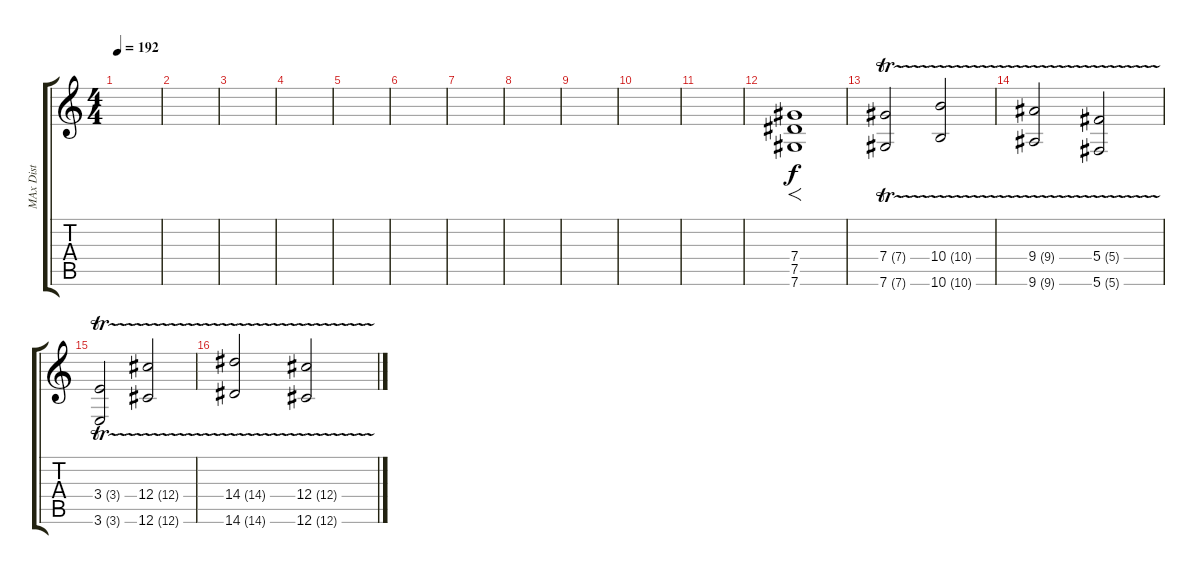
\track ("MAx Dist" "MAx Dist") {instrument distortionguitar}
\staff {score tabs}
\tuning (Eb4 Bb3 Gb3 Db3 Ab2 Db2) {hide}
\ts (4 4)
\tempo 192
\clef g2
\ks c
|
|
|
|
|
|
|
|
|
|
|
(7.4 7.5 7.6).1{f instrument distortionguitar} |
(7.4{tr (7 16)} 7.6{tr (7 16)}).2{instrument distortionguitar} (10.4{tr (10 16)} 10.6{tr (10 16)}).2 |
(9.4{tr (9 16)} 9.6{tr (9 16)}).2 (5.4{tr (5 16)} 5.6{tr (5 16)}).2 |
(3.4{tr (3 16)} 3.6{tr (3 16)}).2 (12.4{tr (12 16)} 12.6{tr (12 16)}).2 |
(14.4{tr (14 16)} 14.6{tr (14 16)}).2 (12.4{tr (12 16)} 12.6{tr (12 16)}).2
